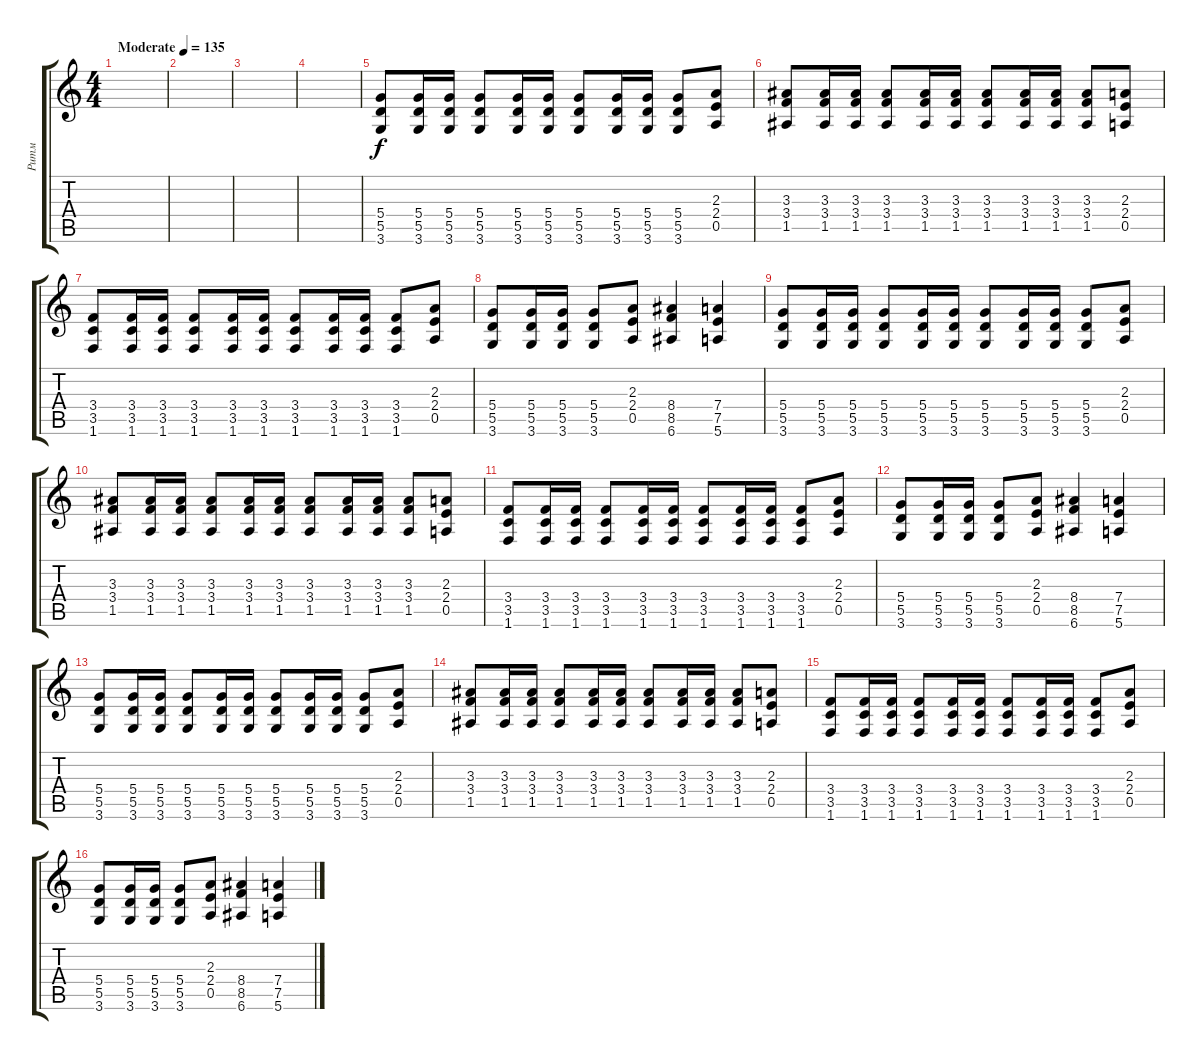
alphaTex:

\track ("Ритм" "Ритм") {instrument distortionguitar}
\staff {score tabs}
\tuning (E4 B3 G3 D3 A2 E2) {hide}
\ts (4 4)
\tempo (135 "Moderate")
\clef g2
\ks c
|
|
|
|
(5.4 5.5 3.6).8 (5.4 5.5 3.6).16 (5.4 5.5 3.6).16 (5.4 5.5 3.6).8 (5.4 5.5 3.6).16 (5.4 5.5 3.6).16 (5.4 5.5 3.6).8 (5.4 5.5 3.6).16 (5.4 5.5 3.6).16 (5.4 5.5 3.6).8 (2.3 2.4 0.5).8 |
(3.3 3.4 1.5).8 (3.3 3.4 1.5).16 (3.3 3.4 1.5).16 (3.3 3.4 1.5).8 (3.3 3.4 1.5).16 (3.3 3.4 1.5).16 (3.3 3.4 1.5).8 (3.3 3.4 1.5).16 (3.3 3.4 1.5).16 (3.3 3.4 1.5).8 (2.3 2.4 0.5).8 |
(3.4 3.5 1.6).8 (3.4 3.5 1.6).16 (3.4 3.5 1.6).16 (3.4 3.5 1.6).8 (3.4 3.5 1.6).16 (3.4 3.5 1.6).16 (3.4 3.5 1.6).8 (3.4 3.5 1.6).16 (3.4 3.5 1.6).16 (3.4 3.5 1.6).8 (2.3 2.4 0.5).8 |
(5.4 5.5 3.6).8 (5.4 5.5 3.6).16 (5.4 5.5 3.6).16 (5.4 5.5 3.6).8 (2.3 2.4 0.5).8 (8.4 8.5 6.6).4 (7.4 7.5 5.6).4 |
(5.4 5.5 3.6).8 (5.4 5.5 3.6).16 (5.4 5.5 3.6).16 (5.4 5.5 3.6).8 (5.4 5.5 3.6).16 (5.4 5.5 3.6).16 (5.4 5.5 3.6).8 (5.4 5.5 3.6).16 (5.4 5.5 3.6).16 (5.4 5.5 3.6).8 (2.3 2.4 0.5).8 |
(3.3 3.4 1.5).8 (3.3 3.4 1.5).16 (3.3 3.4 1.5).16 (3.3 3.4 1.5).8 (3.3 3.4 1.5).16 (3.3 3.4 1.5).16 (3.3 3.4 1.5).8 (3.3 3.4 1.5).16 (3.3 3.4 1.5).16 (3.3 3.4 1.5).8 (2.3 2.4 0.5).8 |
(3.4 3.5 1.6).8 (3.4 3.5 1.6).16 (3.4 3.5 1.6).16 (3.4 3.5 1.6).8 (3.4 3.5 1.6).16 (3.4 3.5 1.6).16 (3.4 3.5 1.6).8 (3.4 3.5 1.6).16 (3.4 3.5 1.6).16 (3.4 3.5 1.6).8 (2.3 2.4 0.5).8 |
(5.4 5.5 3.6).8 (5.4 5.5 3.6).16 (5.4 5.5 3.6).16 (5.4 5.5 3.6).8 (2.3 2.4 0.5).8 (8.4 8.5 6.6).4 (7.4 7.5 5.6).4 |
(5.4 5.5 3.6).8 (5.4 5.5 3.6).16 (5.4 5.5 3.6).16 (5.4 5.5 3.6).8 (5.4 5.5 3.6).16 (5.4 5.5 3.6).16 (5.4 5.5 3.6).8 (5.4 5.5 3.6).16 (5.4 5.5 3.6).16 (5.4 5.5 3.6).8 (2.3 2.4 0.5).8 |
(3.3 3.4 1.5).8 (3.3 3.4 1.5).16 (3.3 3.4 1.5).16 (3.3 3.4 1.5).8 (3.3 3.4 1.5).16 (3.3 3.4 1.5).16 (3.3 3.4 1.5).8 (3.3 3.4 1.5).16 (3.3 3.4 1.5).16 (3.3 3.4 1.5).8 (2.3 2.4 0.5).8 |
(3.4 3.5 1.6).8 (3.4 3.5 1.6).16 (3.4 3.5 1.6).16 (3.4 3.5 1.6).8 (3.4 3.5 1.6).16 (3.4 3.5 1.6).16 (3.4 3.5 1.6).8 (3.4 3.5 1.6).16 (3.4 3.5 1.6).16 (3.4 3.5 1.6).8 (2.3 2.4 0.5).8 |
(5.4 5.5 3.6).8 (5.4 5.5 3.6).16 (5.4 5.5 3.6).16 (5.4 5.5 3.6).8 (2.3 2.4 0.5).8 (8.4 8.5 6.6).4 (7.4 7.5 5.6).4
